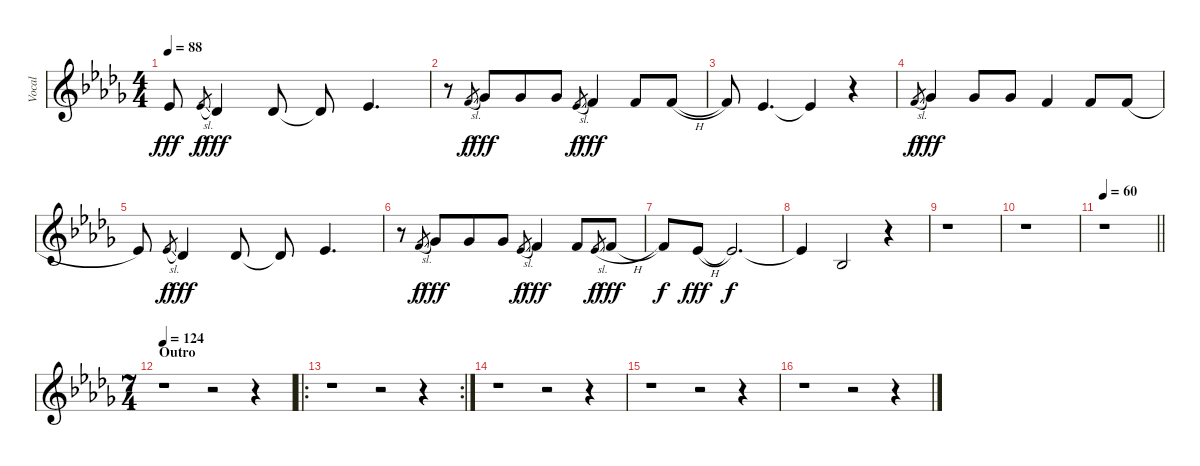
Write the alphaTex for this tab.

\track ("Vocal" "Vocal") {instrument lead6voice}
\staff {score}
\tuning (E4 B3 G3 D3 A2 E2) {hide}
\ts (4 4)
\tempo 88
\clef g2
\ks bbminor
4.2.8{dy fff} 4.2{sl}.8{gr dy f} 2.2.4{dy fff} 2.2.8 2.2{t}.8 4.2.4{d} |
r.8 1.1{sl}.8{gr dy f} 2.1.8{dy fff beam merge} 2.1.8 2.1.8 4.2{sl}.8{gr dy f} 6.2.4{dy fff} 6.2.8 6.2{h}.8 |
6.2{t}.8 4.2.4{d} 4.2{t}.4 r.4 |
1.1{sl}.8{gr dy f} 2.1.4{dy fff} 2.1.8 2.1.8 1.1.4 1.1.8 6.2{h}.8 |
4.2.8 4.2{sl}.8{gr dy f} 2.2.4{dy fff} 2.2.8 2.2{t}.8 4.2.4{d} |
r.8 1.1{sl}.8{gr dy f} 2.1.8{dy fff beam merge} 2.1.8 2.1.8 4.2{sl}.8{gr dy f} 6.2.4{dy fff} 6.2.8 8.3{sl}.8{gr dy f} 10.3{h}.8{dy fff} |
10.3{t}.8{dy f} 8.3{h}.8{dy fff} 8.3{t}.2{d dy f} |
8.3{t}.4 3.3.2 r.4 |
r.1 |
r.1 |
\tempo 60
\barLineRight lightlight
r.1 |
\ts (7 4)
\section ("" "Outro")
\tempo 124
r.1 r.2 r.4 |
\ro
\rc 2
r.1 r.2 r.4 |
r.1 r.2 r.4 |
r.1 r.2 r.4 |
r.1 r.2 r.4
